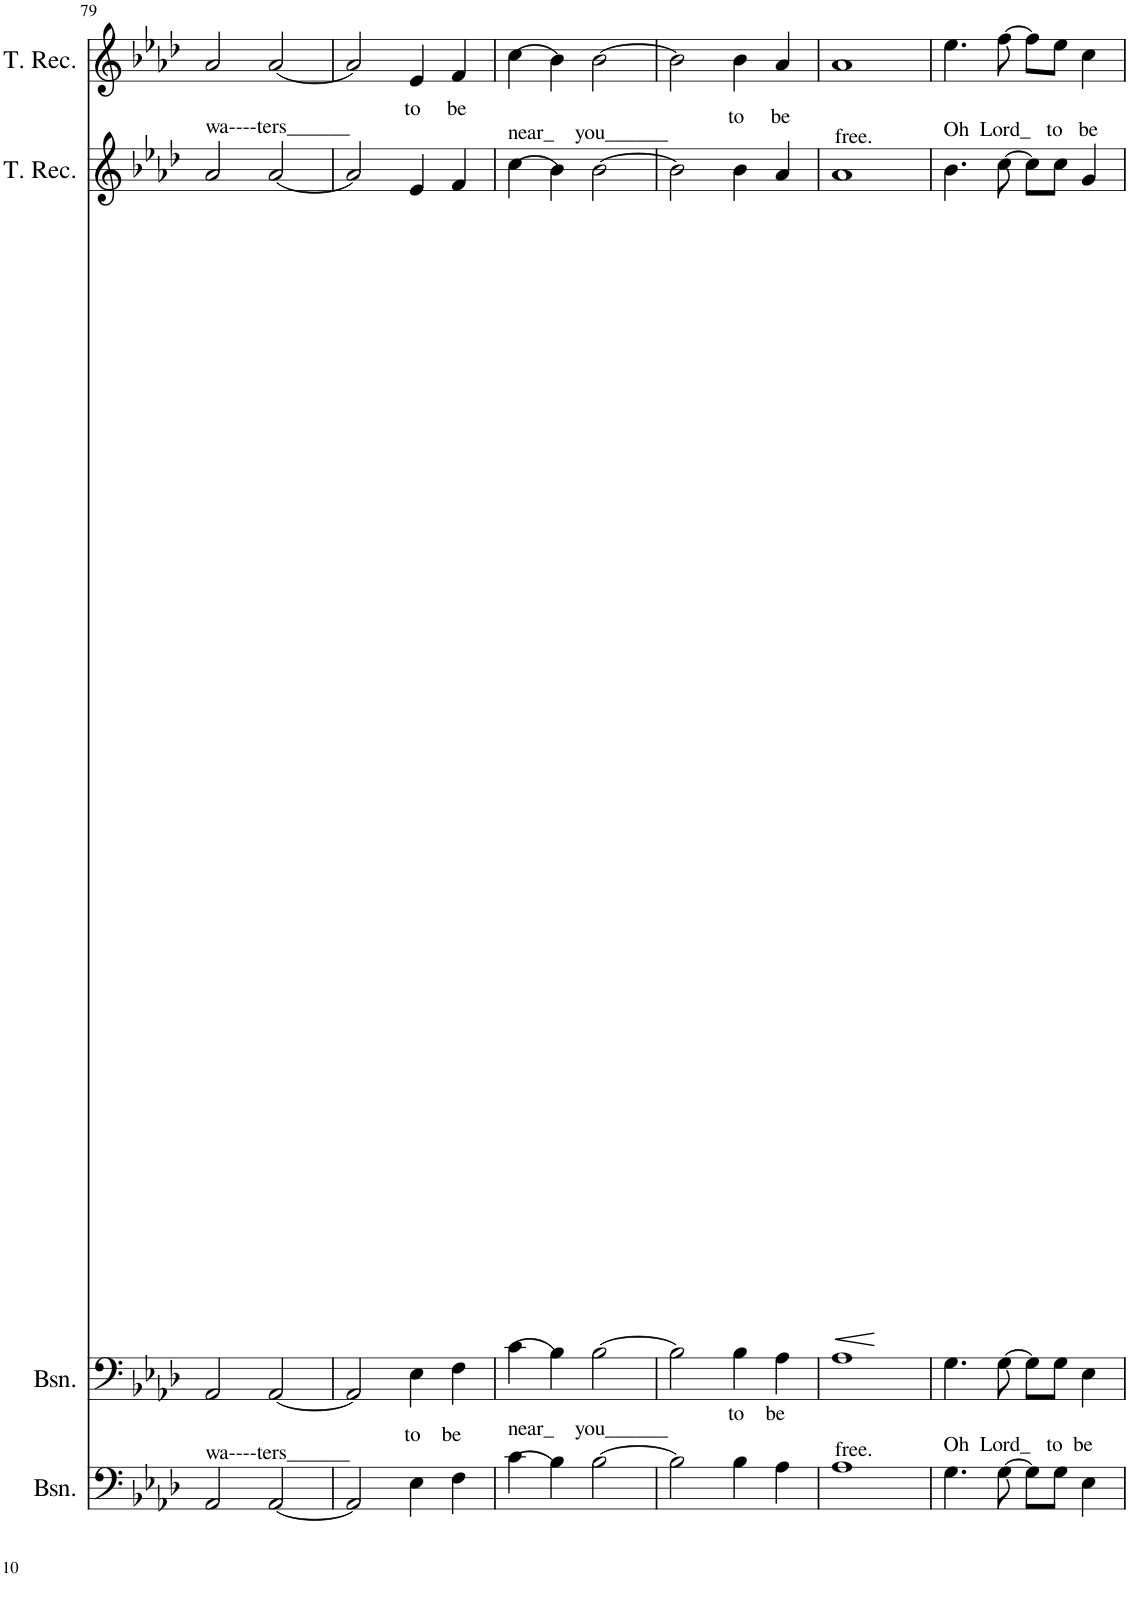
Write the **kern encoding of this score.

**kern	**dynam	**kern	**kern	**dynam	**kern
*part4	*part4	*part3	*part2	*part2	*part1
*staff4	*staff4	*staff3	*staff2	*staff2	*staff1
*I"Bassoon	*	*I"Bassoon	*I"Tenor Recorder	*	*I"Tenor Recorder
*I'Bsn.	*	*I'Bsn.	*I'T. Rec.	*	*I'T. Rec.
!!LO:PB:g=z
*clefF4	*	*clefF4	*clefG2	*	*clefG2
*k[b-e-a-d-]	*	*k[b-e-a-d-]	*k[b-e-a-d-]	*	*k[b-e-a-d-]
*M4/4	*	*M4/4	*M4/4	*	*M4/4
=79	=79	=79	=79	=79	=79
!	!	!	!LO:TX:a:t=wa----ters______	!	!
!LO:TX:a:t=wa----ters______	!	!	!	!	!
2AA-/	.	2AA-/	2a-/	.	2a-/
[2AA-/	.	[2AA-/	[2a-/	.	[2a-/
=80	=80	=80	=80	=80	=80
!	!	!	!LO:TX:a:t=to     be	!	!
!LO:TX:a:t=to    be	!	!	!	!	!
2AA-/]	.	2AA-/]	2a-/]	.	2a-/]
4E-\	.	4E-\	4e-/	.	4e-/
4F\	.	4F\	4f/	.	4f/
=81	=81	=81	=81	=81	=81
!	!	!	!LO:TX:a:t=near_    you______	!	!
!LO:TX:a:t=near_    you______	!	!	!	!	!
(4c\	.	(4c\	(4cc\	.	(4cc\
4B-\)	.	4B-\)	4b-\)	.	4b-\)
[2B-\	.	[2B-\	[2b-\	.	[2b-\
=82	=82	=82	=82	=82	=82
!	!	!	!LO:TX:a:t=to     be	!	!
!LO:TX:a:t=to    be	!	!	!	!	!
2B-\]	.	2B-\]	2b-\]	.	2b-\]
4B-\	.	4B-\	4b-\	.	4b-\
4A-\	.	4A-\	4a-/	.	4a-/
=83	=83	=83	=83	=83	=83
!	!	!	!LO:TX:a:t=free.	!	!
!LO:TX:a:t=free.	!	!	!	!	!
!	!LO:HP:b	!	!	!LO:HP:b	!
1A-	<	1A-	1a-	<	1a-
.	[	.	.	[	.
=84	=84	=84	=84	=84	=84
!	!	!	!LO:TX:a:t=Oh  Lord_   to   be	!	!
!LO:TX:a:t=Oh  Lord_   to  be	!	!	!	!	!
4.G\	.	4.G\	4.b-\	.	4.ee-\
[8G\	.	[8G\	[8cc\	.	[8ff\
8G\L]	.	8G\L]	8cc\L]	.	8ff\L]
8G\J	.	8G\J	8cc\J	.	8ee-\J
4E-\	.	4E-\	4g/	.	4cc\
=	=	=	=	=	=
*-	*-	*-	*-	*-	*-
